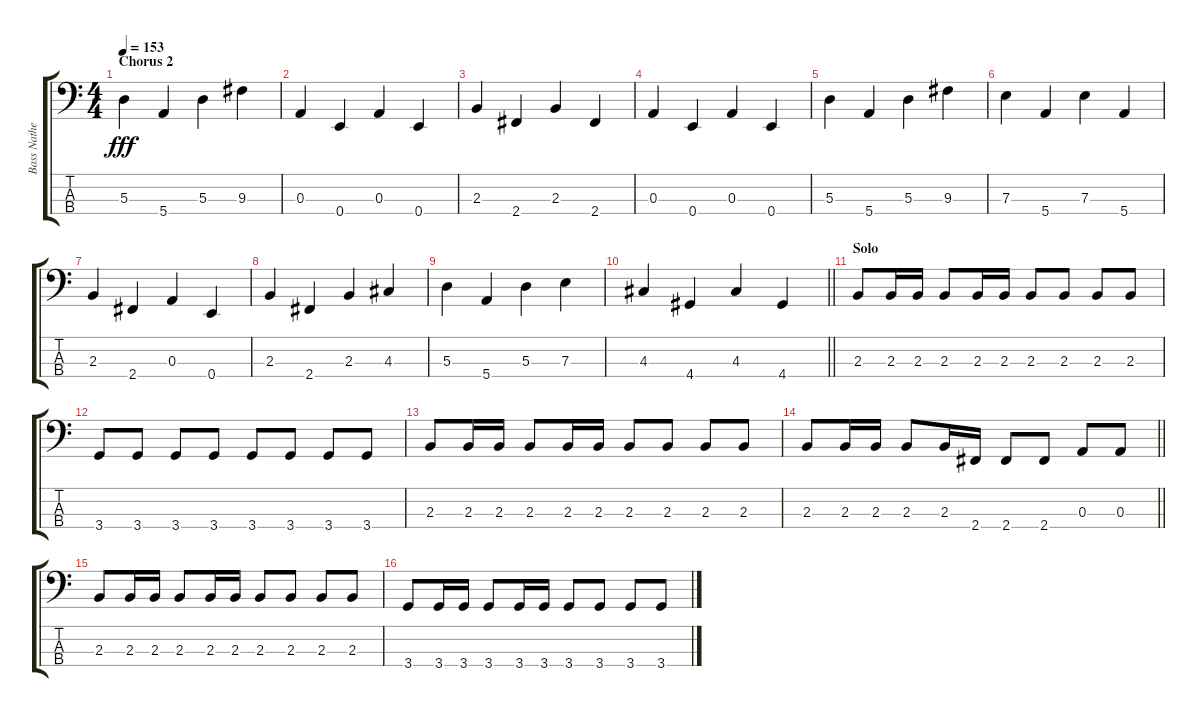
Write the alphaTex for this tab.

\track ("Bass Nathen Maxwell" "Bass Nathe") {instrument electricbasspick}
\staff {score tabs}
\tuning (G2 D2 A1 E1) {hide}
\ts (4 4)
\section ("" "Chorus 2")
\tempo 153
\clef f4
\ks c
5.3.4{dy fff} 5.4.4 5.3.4 9.3.4 |
0.3.4 0.4.4 0.3.4 0.4.4 |
2.3.4 2.4.4 2.3.4 2.4.4 |
0.3.4 0.4.4 0.3.4 0.4.4 |
5.3.4 5.4.4 5.3.4 9.3.4 |
7.3.4 5.4.4 7.3.4 5.4.4 |
2.3.4 2.4.4 0.3.4 0.4.4 |
2.3.4 2.4.4 2.3.4 4.3.4 |
5.3.4 5.4.4 5.3.4 7.3.4 |
\barLineRight lightlight
4.3.4 4.4.4 4.3.4 4.4.4 |
\section ("" "Solo")
2.3.8 2.3.16 2.3.16 2.3.8 2.3.16 2.3.16 2.3.8 2.3.8 2.3.8 2.3.8 |
3.4.8 3.4.8 3.4.8 3.4.8 3.4.8 3.4.8 3.4.8 3.4.8 |
2.3.8 2.3.16 2.3.16 2.3.8 2.3.16 2.3.16 2.3.8 2.3.8 2.3.8 2.3.8 |
\barLineRight lightlight
2.3.8 2.3.16 2.3.16 2.3.8 2.3.16 2.4.16 2.4.8 2.4.8 0.3.8 0.3.8 |
2.3.8 2.3.16 2.3.16 2.3.8 2.3.16 2.3.16 2.3.8 2.3.8 2.3.8 2.3.8 |
3.4.8 3.4.16 3.4.16 3.4.8 3.4.16 3.4.16 3.4.8 3.4.8 3.4.8 3.4.8
